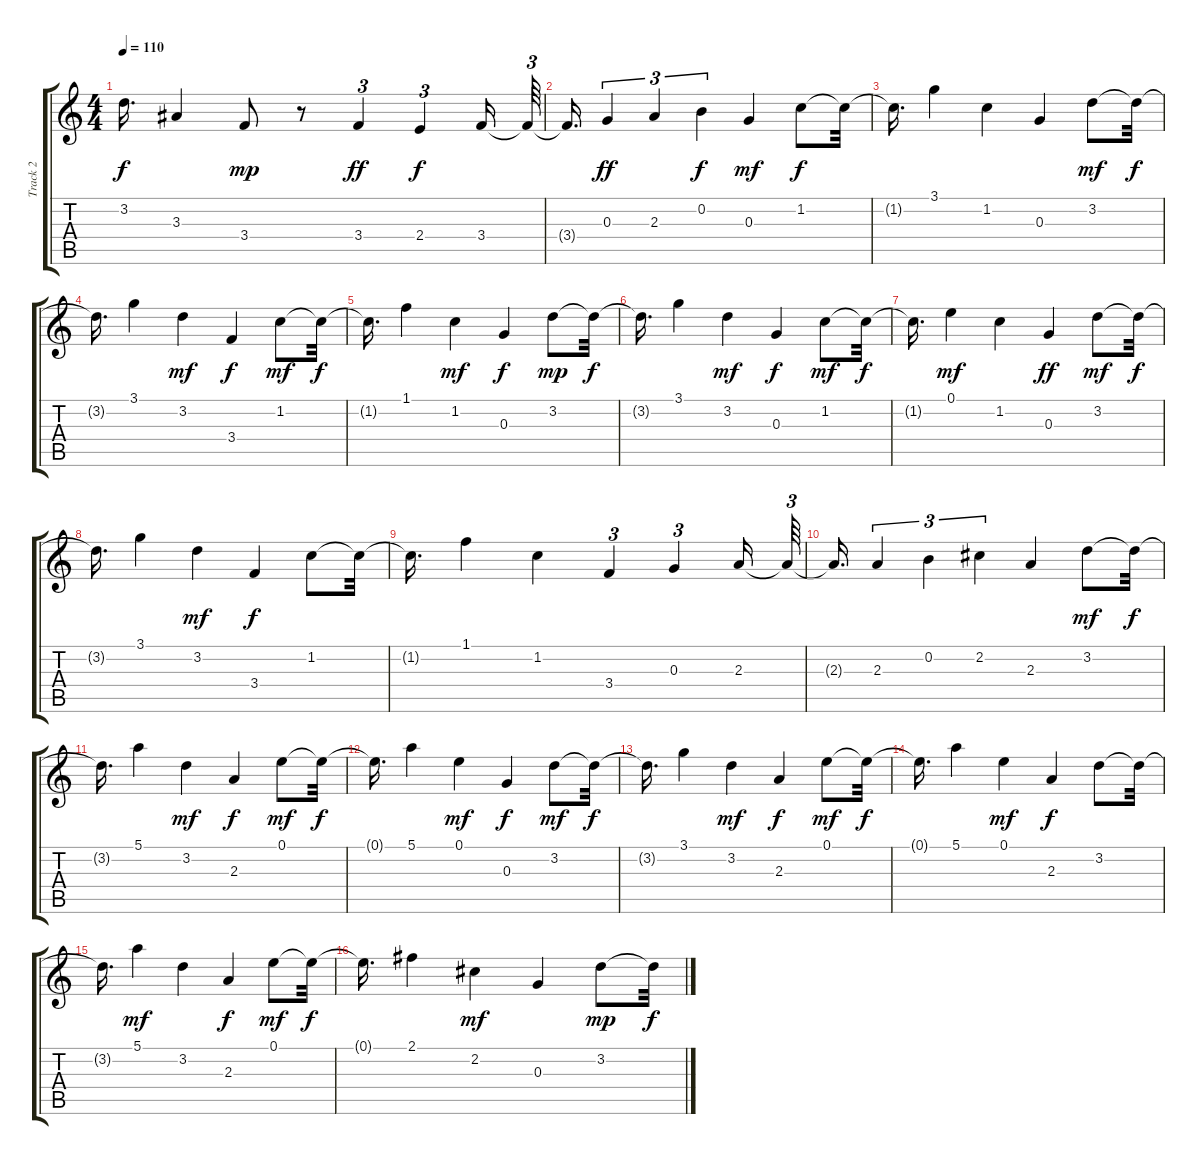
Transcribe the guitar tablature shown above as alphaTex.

\track ("Track 2" "Track 2") {instrument acousticguitarnylon}
\staff {score tabs}
\tuning (E4 B3 G3 D3 A2 E2) {hide}
\ts (4 4)
\tempo 110
\clef g2
\ks c
3.2{t}.16{d dy f} 3.3.4 3.4.8{dy mp} r.8 3.4.4{tu (3 2) dy ff} 2.4.4{tu (3 2) dy f} 3.4.16 3.4{t}.64{tu (3 2)} |
3.4{t}.16{d} 0.3.4{tu (3 2) dy ff} 2.3.4{tu (3 2)} 0.2.4{tu (3 2) dy f} 0.3.4{dy mf} 1.2.8{dy f} 1.2{t}.32 |
1.2{t}.16{d} 3.1.4 1.2.4 0.3.4 3.2.8{dy mf} 3.2{t}.32{dy f} |
3.2{t}.16{d} 3.1.4 3.2.4{dy mf} 3.4.4{dy f} 1.2.8{dy mf} 1.2{t}.32{dy f} |
1.2{t}.16{d} 1.1.4 1.2.4{dy mf} 0.3.4{dy f} 3.2.8{dy mp} 3.2{t}.32{dy f} |
3.2{t}.16{d} 3.1.4 3.2.4{dy mf} 0.3.4{dy f} 1.2.8{dy mf} 1.2{t}.32{dy f} |
1.2{t}.16{d} 0.1.4{dy mf} 1.2.4 0.3.4{dy ff} 3.2.8{dy mf} 3.2{t}.32{dy f} |
3.2{t}.16{d} 3.1.4 3.2.4{dy mf} 3.4.4{dy f} 1.2.8 1.2{t}.32 |
1.2{t}.16{d} 1.1.4 1.2.4 3.4.4{tu (3 2)} 0.3.4{tu (3 2)} 2.3.16 2.3{t}.64{tu (3 2)} |
2.3{t}.16{d} 2.3.4{tu (3 2)} 0.2.4{tu (3 2)} 2.2.4{tu (3 2)} 2.3.4 3.2.8{dy mf} 3.2{t}.32{dy f} |
3.2{t}.16{d} 5.1.4 3.2.4{dy mf} 2.3.4{dy f} 0.1.8{dy mf} 0.1{t}.32{dy f} |
0.1{t}.16{d} 5.1.4 0.1.4{dy mf} 0.3.4{dy f} 3.2.8{dy mf} 3.2{t}.32{dy f} |
3.2{t}.16{d} 3.1.4 3.2.4{dy mf} 2.3.4{dy f} 0.1.8{dy mf} 0.1{t}.32{dy f} |
0.1{t}.16{d} 5.1.4 0.1.4{dy mf} 2.3.4{dy f} 3.2.8 3.2{t}.32 |
3.2{t}.16{d} 5.1.4{dy mf} 3.2.4 2.3.4{dy f} 0.1.8{dy mf} 0.1{t}.32{dy f} |
0.1{t}.16{d} 2.1.4 2.2.4{dy mf} 0.3.4 3.2.8{dy mp} 3.2{t}.32{dy f}
